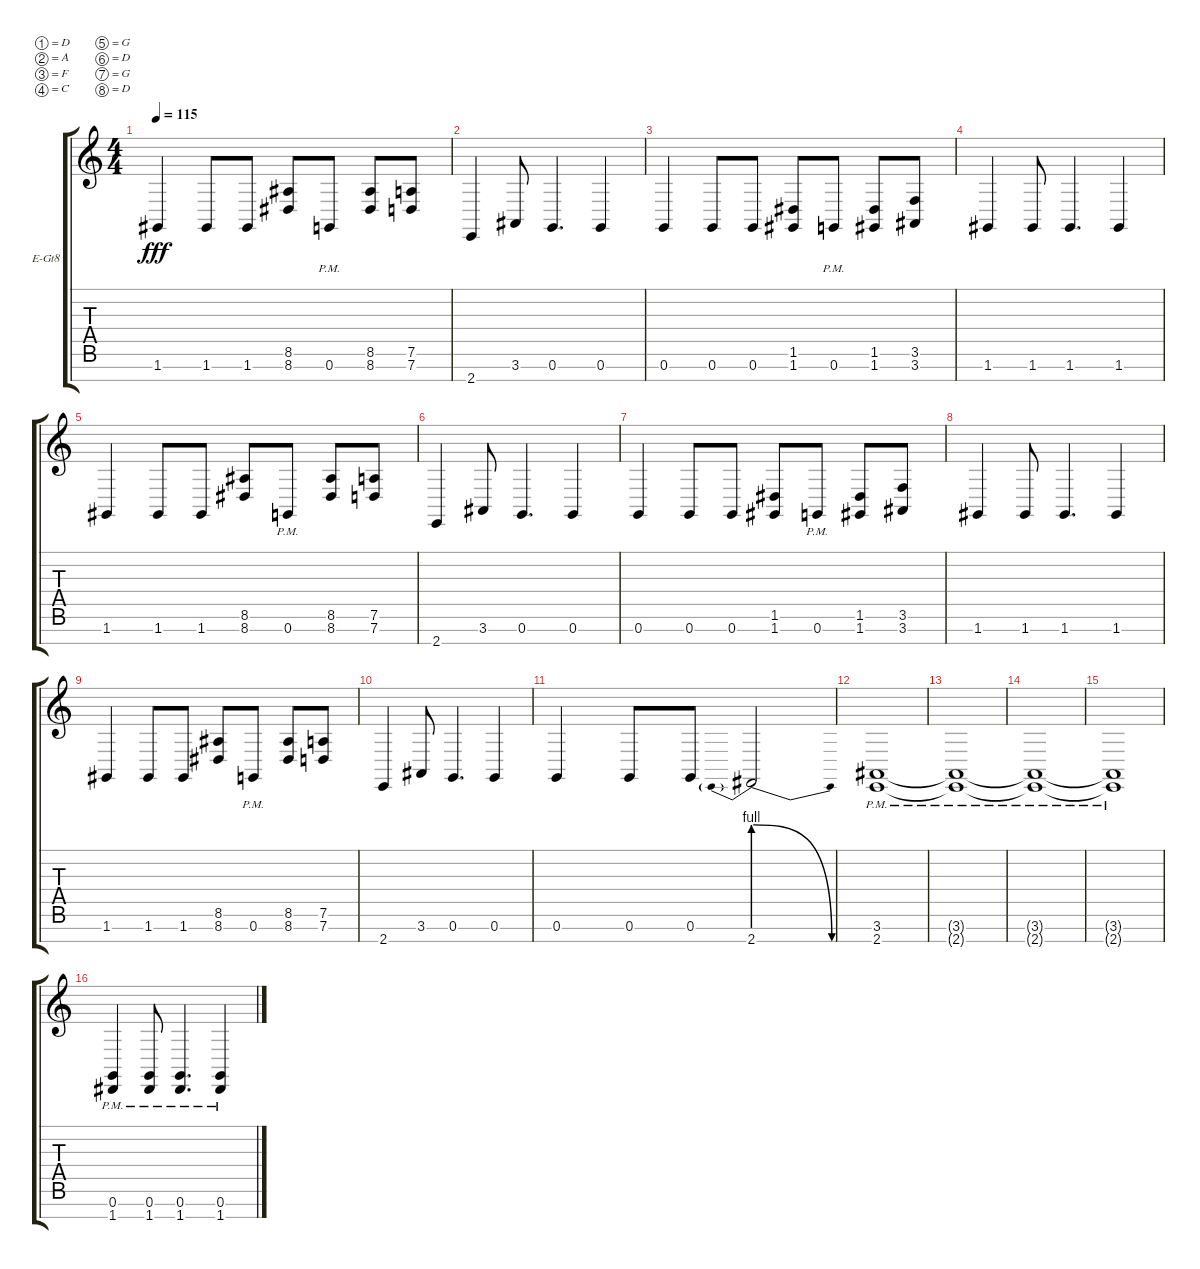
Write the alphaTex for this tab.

\bracketExtendMode groupsimilarinstruments
\firstSystemTrackNameOrientation horizontal
\otherSystemsTrackNameOrientation horizontal
\track ("Sam" "E-Gt8") {instrument overdrivenguitar}
\staff {score tabs}
\tuning (D4 A3 F3 C3 G2 D2 G1 D1)
\ts (4 4)
\tempo 115
\clef g2
\ks c
1.7.4{dy fff} 1.7.8 1.7.8 (8.7 8.6).8 0.7{pm}.8 (8.7 8.6).8 (7.6 7.7).8 |
2.8.4 3.7.8 0.7.4{d} 0.7.4 |
0.7.4 0.7.8 0.7.8 (1.7 1.6).8 0.7{pm}.8 (1.7 1.6).8 (3.6 3.7).8 |
1.7.4 1.7.8 1.7.4{d} 1.7.4 |
1.7.4 1.7.8 1.7.8 (8.7 8.6).8 0.7{pm}.8 (8.7 8.6).8 (7.6 7.7).8 |
2.8.4 3.7.8 0.7.4{d} 0.7.4 |
0.7.4 0.7.8 0.7.8 (1.7 1.6).8 0.7{pm}.8 (1.7 1.6).8 (3.6 3.7).8 |
1.7.4 1.7.8 1.7.4{d} 1.7.4 |
1.7.4 1.7.8 1.7.8 (8.7 8.6).8 0.7{pm}.8 (8.7 8.6).8 (7.6 7.7).8 |
2.8.4 3.7.8 0.7.4{d} 0.7.4 |
0.7.4 0.7.8 0.7.8 2.8{be (prebendrelease 0 4 59.4 0)}.2 |
(2.8{pm} 3.7{pm}).1 |
(3.7{pm t} 2.8{pm t}).1 |
(3.7{pm t} 2.8{pm t}).1 |
(3.7{pm t} 2.8{pm t}).1 |
(1.8{pm} 0.7{pm}).4 (1.8{pm} 0.7{pm}).8 (1.8{pm} 0.7{pm}).4{d} (1.8{pm} 0.7{pm}).4
